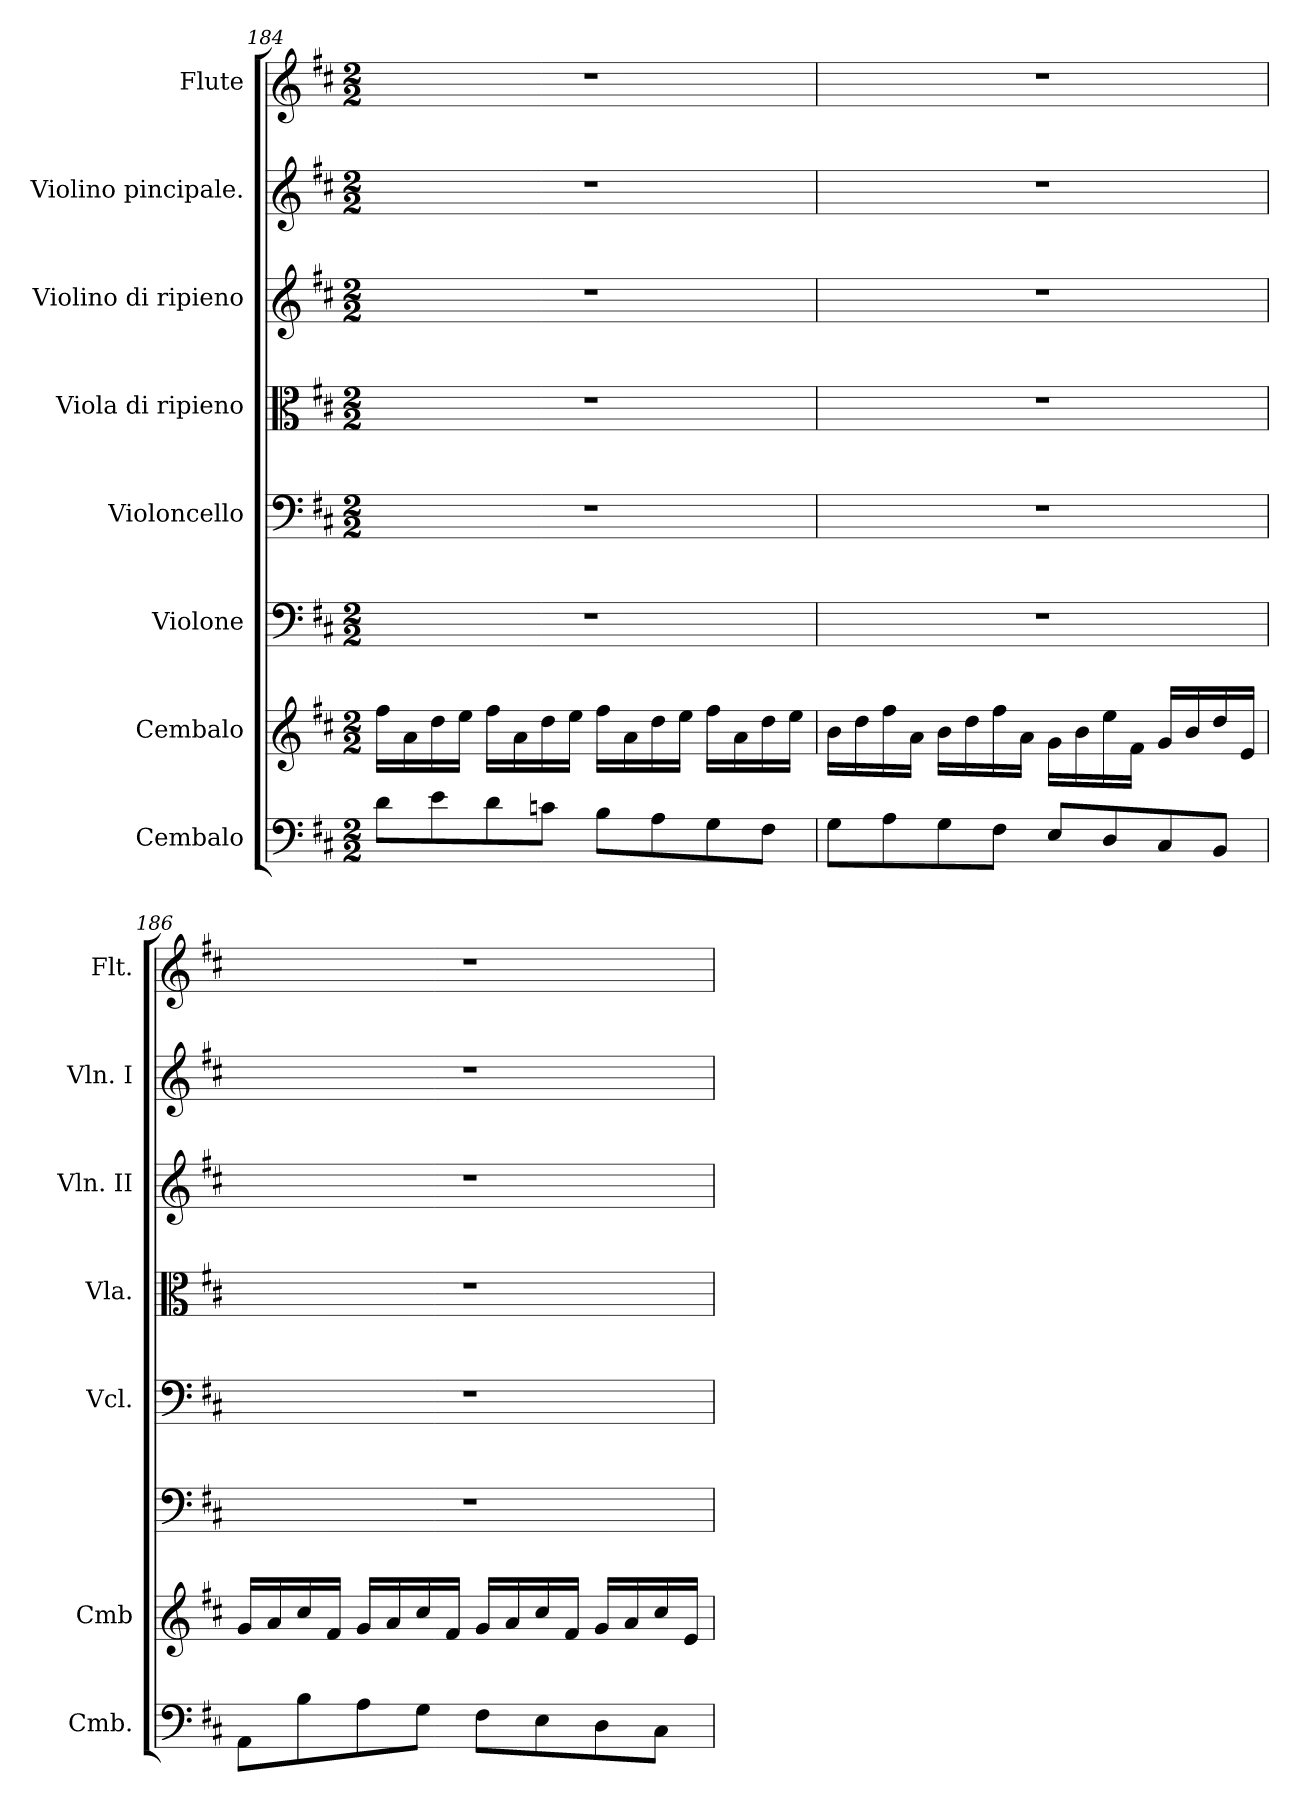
**kern	**kern	**kern	**kern	**kern	**kern	**kern	**kern
*part8	*part7	*part6	*part5	*part4	*part3	*part2	*part1
*staff8	*staff7	*staff6	*staff5	*staff4	*staff3	*staff2	*staff1
*I"Cembalo	*I"Cembalo	*I"Violone	*I"Violoncello	*I"Viola di ripieno	*I"Violino di ripieno	*I"Violino pincipale.	*I"Flute
*I'Cmb.	*I'Cmb	*	*I'Vcl.	*I'Vla.	*I'Vln. II	*I'Vln. I	*I'Flt.
!!LO:LB:g=z
*clefF4	*clefG2	*clefF4	*clefF4	*clefC3	*clefG2	*clefG2	*clefG2
*	*	*ITrd7c12	*	*	*	*	*
*k[f#c#]	*k[f#c#]	*k[f#c#]	*k[f#c#]	*k[f#c#]	*k[f#c#]	*k[f#c#]	*k[f#c#]
*D:	*D:	*D:	*D:	*D:	*D:	*D:	*D:
*M2/2	*M2/2	*M2/2	*M2/2	*M2/2	*M2/2	*M2/2	*M2/2
=184	=184	=184	=184	=184	=184	=184	=184
8d\L	16ff#\LL	1r	1r	1r	1r	1r	1r
.	16a\	.	.	.	.	.	.
8e\	16dd\	.	.	.	.	.	.
.	16ee\JJ	.	.	.	.	.	.
8d\	16ff#\LL	.	.	.	.	.	.
.	16a\	.	.	.	.	.	.
8cn\J	16dd\	.	.	.	.	.	.
.	16ee\JJ	.	.	.	.	.	.
8B\L	16ff#\LL	.	.	.	.	.	.
.	16a\	.	.	.	.	.	.
8A\	16dd\	.	.	.	.	.	.
.	16ee\JJ	.	.	.	.	.	.
8G\	16ff#\LL	.	.	.	.	.	.
.	16a\	.	.	.	.	.	.
8F#\J	16dd\	.	.	.	.	.	.
.	16ee\JJ	.	.	.	.	.	.
=185	=185	=185	=185	=185	=185	=185	=185
8G\L	16b\LL	1r	1r	1r	1r	1r	1r
.	16dd\	.	.	.	.	.	.
8A\	16ff#\	.	.	.	.	.	.
.	16a\JJ	.	.	.	.	.	.
8G\	16b\LL	.	.	.	.	.	.
.	16dd\	.	.	.	.	.	.
8F#\J	16ff#\	.	.	.	.	.	.
.	16a\JJ	.	.	.	.	.	.
8E/L	16g\LL	.	.	.	.	.	.
.	16b\	.	.	.	.	.	.
8D/	16ee\	.	.	.	.	.	.
.	16f#\JJ	.	.	.	.	.	.
8C#/	16g/LL	.	.	.	.	.	.
.	16b/	.	.	.	.	.	.
8BB/J	16dd/	.	.	.	.	.	.
.	16e/JJ	.	.	.	.	.	.
=186	=186	=186	=186	=186	=186	=186	=186
8AA\L	16g/LL	1r	1r	1r	1r	1r	1r
.	16a/	.	.	.	.	.	.
8B\	16cc#/	.	.	.	.	.	.
.	16f#/JJ	.	.	.	.	.	.
8A\	16g/LL	.	.	.	.	.	.
.	16a/	.	.	.	.	.	.
8G\J	16cc#/	.	.	.	.	.	.
.	16f#/JJ	.	.	.	.	.	.
8F#\L	16g/LL	.	.	.	.	.	.
.	16a/	.	.	.	.	.	.
8E\	16cc#/	.	.	.	.	.	.
.	16f#/JJ	.	.	.	.	.	.
8D\	16g/LL	.	.	.	.	.	.
.	16a/	.	.	.	.	.	.
8C#\J	16cc#/	.	.	.	.	.	.
.	16e/JJ	.	.	.	.	.	.
=	=	=	=	=	=	=	=
*-	*-	*-	*-	*-	*-	*-	*-
